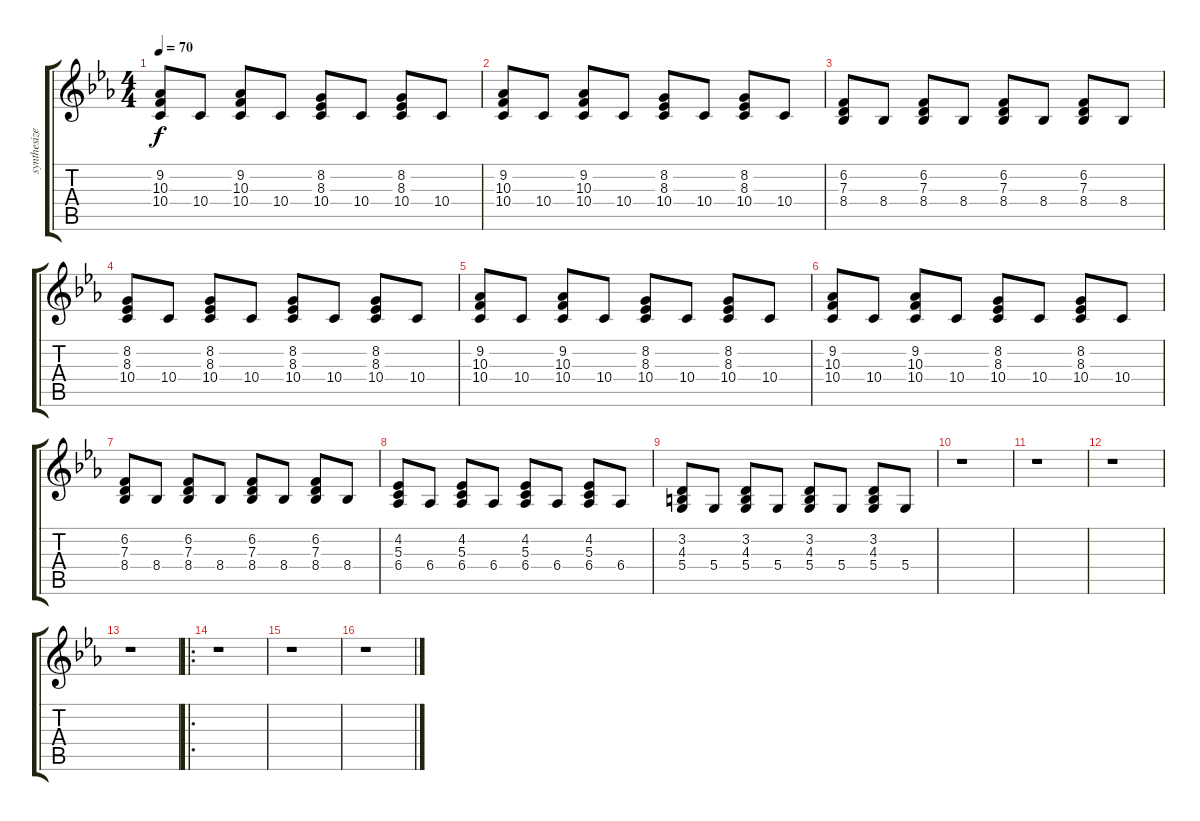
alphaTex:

\track ("synthesizer" "synthesize") {instrument synthstrings1}
\staff {score tabs}
\tuning (E4 B3 G3 D3 A2 E2) {hide}
\ts (4 4)
\tempo 70
\clef g2
\ks eb
(9.2 10.3 10.4).8{dy f} 10.4.8 (9.2 10.3 10.4).8 10.4.8 (8.2 8.3 10.4).8 10.4.8 (8.2 8.3 10.4).8 10.4.8 |
(9.2 10.3 10.4).8 10.4.8 (9.2 10.3 10.4).8 10.4.8 (8.2 8.3 10.4).8 10.4.8 (8.2 8.3 10.4).8 10.4.8 |
(6.2 7.3 8.4).8 8.4.8 (6.2 7.3 8.4).8 8.4.8 (6.2 7.3 8.4).8 8.4.8 (6.2 7.3 8.4).8 8.4.8 |
(8.2 8.3 10.4).8 10.4.8 (8.2 8.3 10.4).8 10.4.8 (8.2 8.3 10.4).8 10.4.8 (8.2 8.3 10.4).8 10.4.8 |
(9.2 10.3 10.4).8 10.4.8 (9.2 10.3 10.4).8 10.4.8 (8.2 8.3 10.4).8 10.4.8 (8.2 8.3 10.4).8 10.4.8 |
(9.2 10.3 10.4).8 10.4.8 (9.2 10.3 10.4).8 10.4.8 (8.2 8.3 10.4).8 10.4.8 (8.2 8.3 10.4).8 10.4.8 |
(6.2 7.3 8.4).8 8.4.8 (6.2 7.3 8.4).8 8.4.8 (6.2 7.3 8.4).8 8.4.8 (6.2 7.3 8.4).8 8.4.8 |
(4.2 5.3 6.4).8 6.4.8 (4.2 5.3 6.4).8 6.4.8 (4.2 5.3 6.4).8 6.4.8 (4.2 5.3 6.4).8 6.4.8 |
(3.2 4.3 5.4).8 5.4.8 (3.2 4.3 5.4).8 5.4.8 (3.2 4.3 5.4).8 5.4.8 (3.2 4.3 5.4).8 5.4.8 |
r.1 |
r.1 |
r.1 |
r.1 |
\ro
r.1 |
r.1 |
r.1
